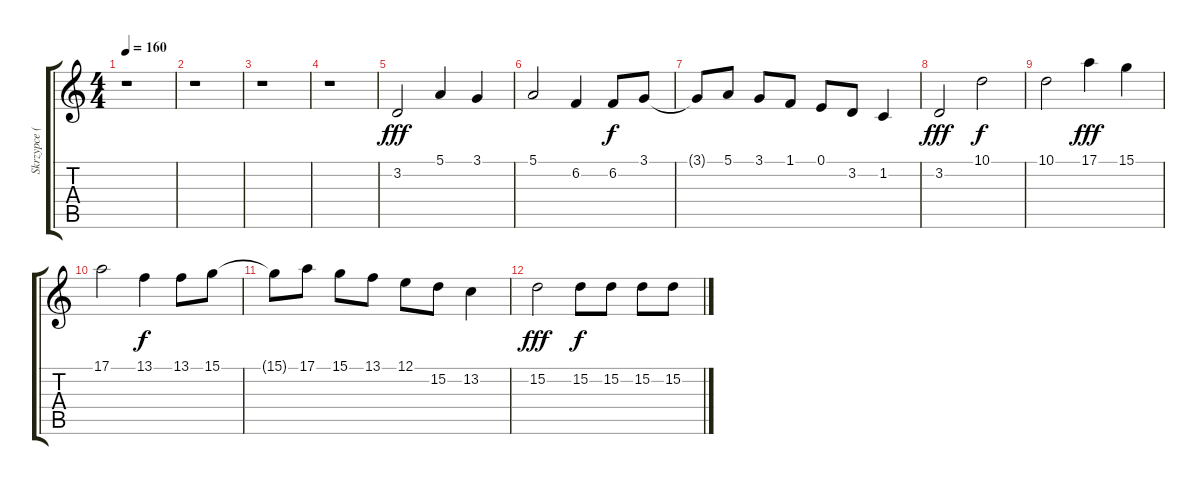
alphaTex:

\track ("Skrzypce (W. Czemplik)" "Skrzypce (") {instrument violin}
\staff {score tabs}
\tuning (E4 B3 G3 D3 A2 E2) {hide}
\ts (4 4)
\tempo 160
\clef g2
\ks c
r.1{dy fff instrument violin} |
r.1 |
r.1 |
r.1 |
3.2.2 5.1.4 3.1.4 |
5.1.2 6.2.4 6.2.8{dy f} 3.1.8 |
3.1{t}.8 5.1.8 3.1.8 1.1.8 0.1.8 3.2.8 1.2.4 |
3.2.2{dy fff} 10.1.2{dy f} |
10.1.2 17.1.4{dy fff} 15.1.4 |
17.1.2 13.1.4{dy f} 13.1.8 15.1.8 |
15.1{t}.8 17.1.8 15.1.8 13.1.8 12.1.8 15.2.8 13.2.4 |
15.2.2{dy fff} 15.2.8{dy f} 15.2.8 15.2.8 15.2.8
